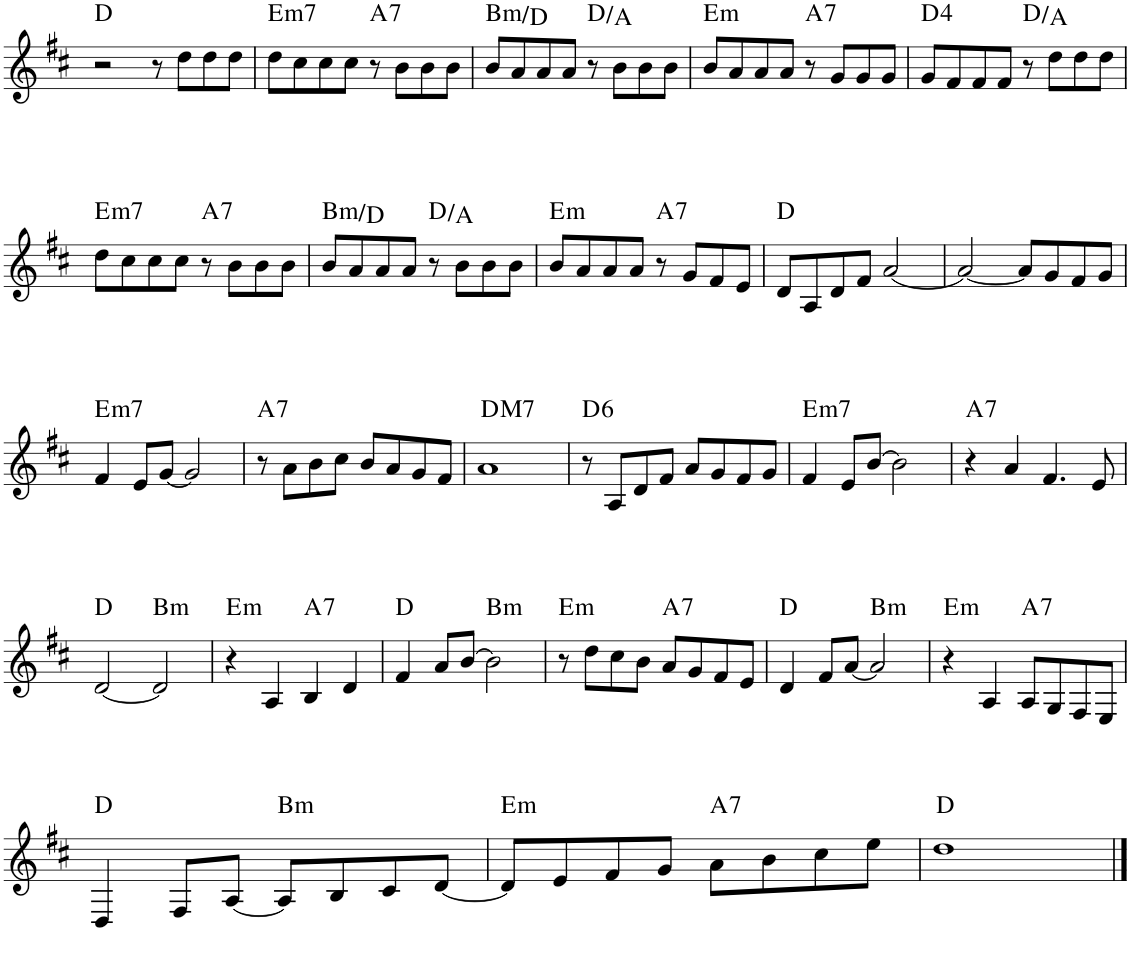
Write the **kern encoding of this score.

**kern	**harte
*part1	*part1
*staff1	*
*I"Piano	*
*I'Pno.	*
!!LO:PB:g=z
*clefG2	*
*k[f#c#]	*
*M4/4	*
=40	=40
2r	D:maj
8r	.
8dd\L	.
8dd\	.
8dd\J	.
=41	=41
!	!LO:H:kt=m7
8dd\L	E:min7
8cc#\	.
8cc#\	.
8cc#\J	.
!	!LO:H:kt=7
8r	A:7
8b\L	.
8b\	.
8b\J	.
=42	=42
!	!LO:H:kt=m
8b/L	B:min/b3
8a/	.
8a/	.
8a/J	.
8r	D:maj/5
8b\L	.
8b\	.
8b\J	.
=43	=43
!	!LO:H:kt=m
8b/L	E:min
8a/	.
8a/	.
8a/J	.
!	!LO:H:kt=7
8r	A:7
8g/L	.
8g/	.
8g/J	.
=44	=44
8g/L	D:maj(4)
8f#/	.
8f#/	.
8f#/J	.
8r	D:maj/5
8dd\L	.
8dd\	.
8dd\J	.
!!LO:LB:g=z
=45	=45
!	!LO:H:kt=m7
8dd\L	E:min7
8cc#\	.
8cc#\	.
8cc#\J	.
!	!LO:H:kt=7
8r	A:7
8b\L	.
8b\	.
8b\J	.
=46	=46
!	!LO:H:kt=m
8b/L	B:min/b3
8a/	.
8a/	.
8a/J	.
8r	D:maj/5
8b\L	.
8b\	.
8b\J	.
=47	=47
!	!LO:H:kt=m
8b/L	E:min
8a/	.
8a/	.
8a/J	.
!	!LO:H:kt=7
8r	A:7
8g/L	.
8f#/	.
8e/J	.
=48	=48
8d/L	D:maj
8A/	.
8d/	.
8f#/J	.
[2a/	.
=49	=49
2a/_	.
8a/L]	.
8g/	.
8f#/	.
8g/J	.
!!LO:LB:g=z
=50	=50
!	!LO:H:kt=m7
4f#/	E:min7
8e/L	.
[8g/J	.
2g/]	.
=51	=51
!	!LO:H:kt=7
8r	A:7
8a\L	.
8b\	.
8cc#\J	.
8b/L	.
8a/	.
8g/	.
8f#/J	.
=52	=52
!	!LO:H:kt=M7
1a	D:maj7
=53	=53
!	!LO:H:kt=6
8r	D:maj6
8A/L	.
8d/	.
8f#/J	.
8a/L	.
8g/	.
8f#/	.
8g/J	.
=54	=54
!	!LO:H:kt=m7
4f#/	E:min7
8e/L	.
[8b/J	.
2b\]	.
=55	=55
!	!LO:H:kt=7
4r	A:7
4a/	.
4.f#/	.
8e/	.
!!LO:LB:g=z
=56	=56
[2d/	D:maj
!	!LO:H:kt=m
2d/]	B:min
=57	=57
!	!LO:H:kt=m
4r	E:min
4A/	.
!	!LO:H:kt=7
4B/	A:7
4d/	.
=58	=58
4f#/	D:maj
8a/L	.
[8b/J	.
!	!LO:H:kt=m
2b\]	B:min
=59	=59
!	!LO:H:kt=m
8r	E:min
8dd\L	.
8cc#\	.
8b\J	.
!	!LO:H:kt=7
8a/L	A:7
8g/	.
8f#/	.
8e/J	.
=60	=60
4d/	D:maj
8f#/L	.
[8a/J	.
!	!LO:H:kt=m
2a/]	B:min
=61	=61
!	!LO:H:kt=m
4r	E:min
4A/	.
!	!LO:H:kt=7
8A/L	A:7
8G/	.
8F#/	.
8E/J	.
!!LO:LB:g=z
=62	=62
4D/	D:maj
8F#/L	.
[8A/J	.
!	!LO:H:kt=m
8A/L]	B:min
8B/	.
8c#/	.
[8d/J	.
=63	=63
!	!LO:H:kt=m
8d/L]	E:min
8e/	.
8f#/	.
8g/J	.
!	!LO:H:kt=7
8a\L	A:7
8b\	.
8cc#\	.
8ee\J	.
=64	=64
1dd	D:maj
==	==
*-	*-
